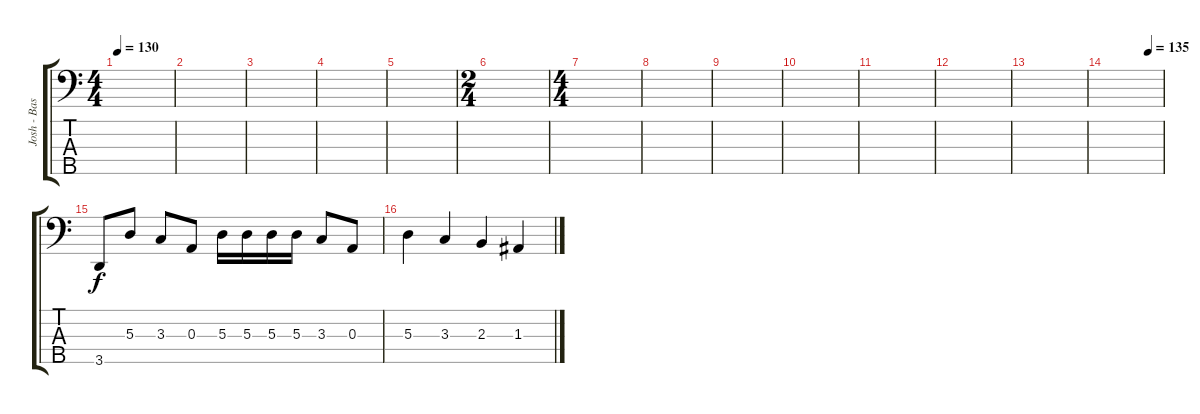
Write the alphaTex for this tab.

\track ("Josh - Bass" "Josh - Bas") {instrument electricbassfinger}
\staff {score tabs}
\tuning (G2 D2 A1 E1 B0) {hide}
\ts (4 4)
\tempo 130
\clef f4
\ks c
|
|
|
|
|
\ts (2 4)
|
\ts (4 4)
|
|
|
|
|
|
|
\tempo (135 0.75)
|
3.5.8 5.3.8 3.3.8 0.3.8 5.3.16 5.3.16 5.3.16 5.3.16 3.3.8 0.3.8 |
5.3.4 3.3.4 2.3.4 1.3.4
